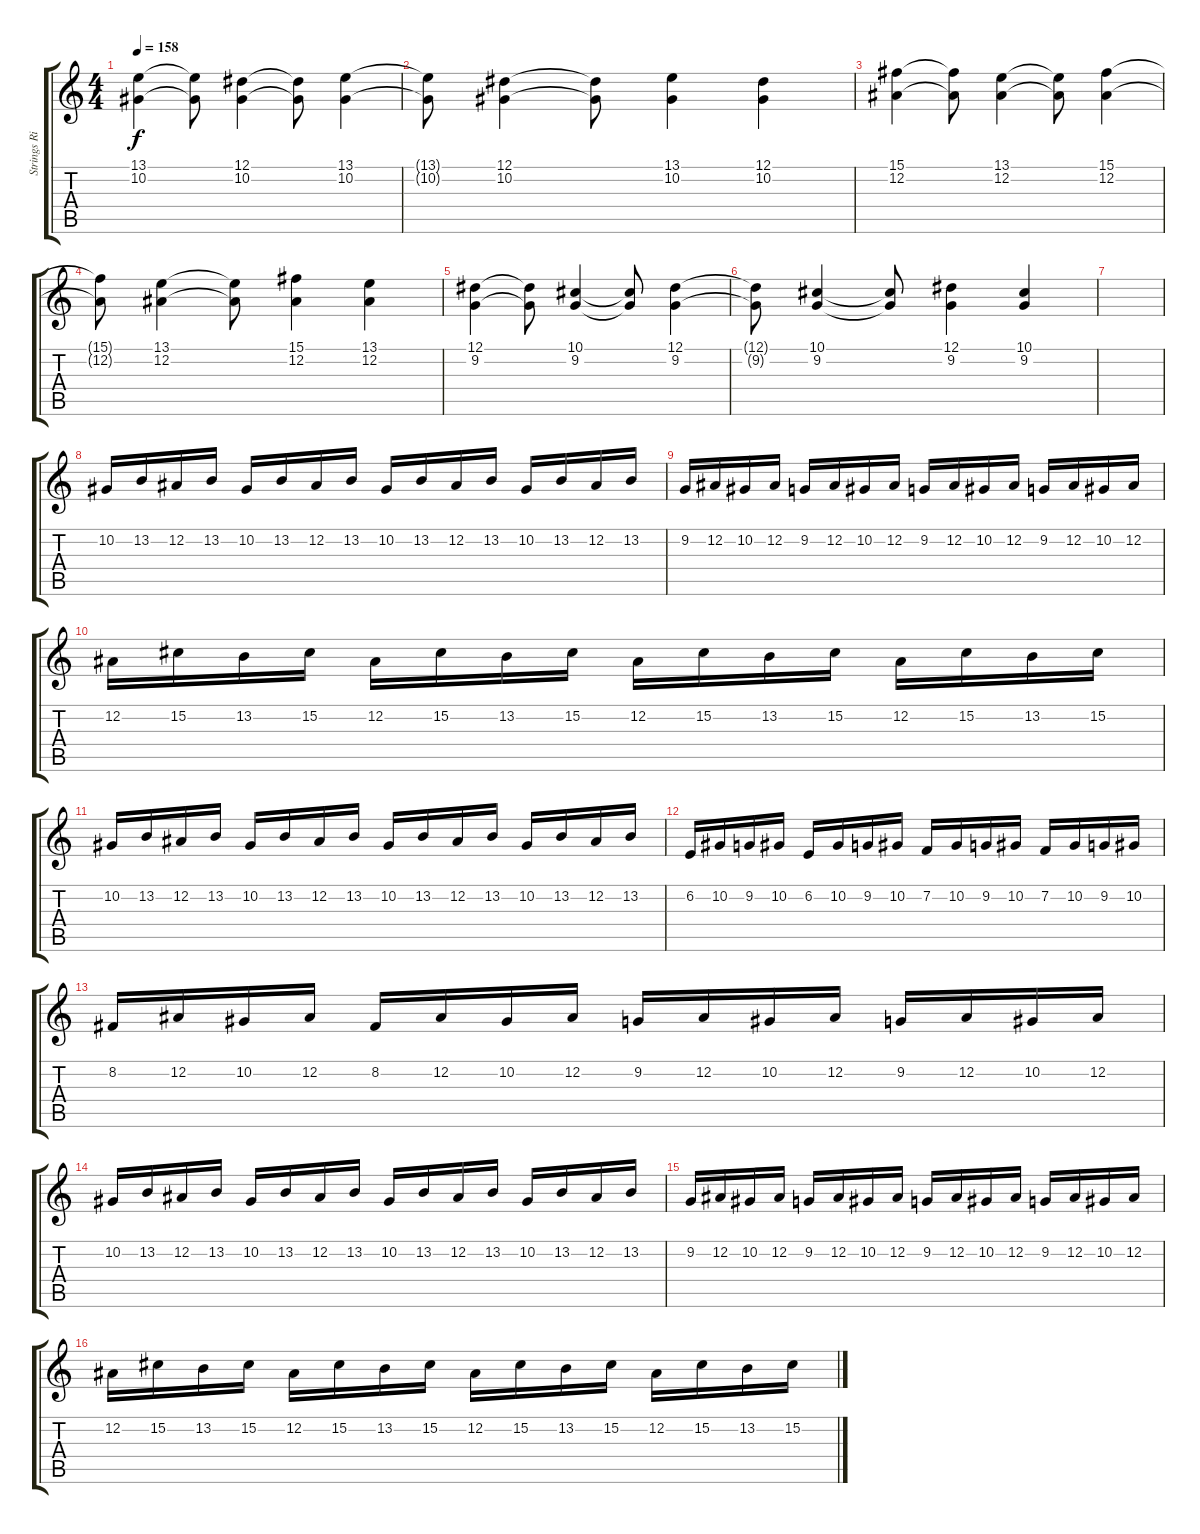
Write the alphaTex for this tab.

\track ("Strings RightHand" "Strings Ri") {instrument stringensemble1}
\staff {score tabs}
\tuning (Eb4 Bb3 Gb3 Db3 Ab2 Eb2) {hide}
\ts (4 4)
\tempo 158
\clef g2
\ks c
(13.1 10.2).4{dy f} (13.1{t} 10.2{t}).8 (12.1 10.2).4 (12.1{t} 10.2{t}).8 (13.1 10.2).4 |
(13.1{t} 10.2{t}).8 (12.1 10.2).4 (12.1{t} 10.2{t}).8 (13.1 10.2).4 (12.1 10.2).4 |
(15.1 12.2).4 (15.1{t} 12.2{t}).8 (13.1 12.2).4 (13.1{t} 12.2{t}).8 (15.1 12.2).4 |
(15.1{t} 12.2{t}).8 (13.1 12.2).4 (13.1{t} 12.2{t}).8 (15.1 12.2).4 (13.1 12.2).4 |
(12.1 9.2).4 (12.1{t} 9.2{t}).8 (10.1 9.2).4 (10.1{t} 9.2{t}).8 (12.1 9.2).4 |
(12.1{t} 9.2{t}).8 (10.1 9.2).4 (10.1{t} 9.2{t}).8 (12.1 9.2).4 (10.1 9.2).4 |
|
10.2.16 13.2.16 12.2.16 13.2.16 10.2.16 13.2.16 12.2.16 13.2.16 10.2.16 13.2.16 12.2.16 13.2.16 10.2.16 13.2.16 12.2.16 13.2.16 |
9.2.16 12.2.16 10.2.16 12.2.16 9.2.16 12.2.16 10.2.16 12.2.16 9.2.16 12.2.16 10.2.16 12.2.16 9.2.16 12.2.16 10.2.16 12.2.16 |
12.2.16 15.2.16 13.2.16 15.2.16 12.2.16 15.2.16 13.2.16 15.2.16 12.2.16 15.2.16 13.2.16 15.2.16 12.2.16 15.2.16 13.2.16 15.2.16 |
10.2.16 13.2.16 12.2.16 13.2.16 10.2.16 13.2.16 12.2.16 13.2.16 10.2.16 13.2.16 12.2.16 13.2.16 10.2.16 13.2.16 12.2.16 13.2.16 |
6.2.16 10.2.16 9.2.16 10.2.16 6.2.16 10.2.16 9.2.16 10.2.16 7.2.16 10.2.16 9.2.16 10.2.16 7.2.16 10.2.16 9.2.16 10.2.16 |
8.2.16 12.2.16 10.2.16 12.2.16 8.2.16 12.2.16 10.2.16 12.2.16 9.2.16 12.2.16 10.2.16 12.2.16 9.2.16 12.2.16 10.2.16 12.2.16 |
10.2.16 13.2.16 12.2.16 13.2.16 10.2.16 13.2.16 12.2.16 13.2.16 10.2.16 13.2.16 12.2.16 13.2.16 10.2.16 13.2.16 12.2.16 13.2.16 |
9.2.16 12.2.16 10.2.16 12.2.16 9.2.16 12.2.16 10.2.16 12.2.16 9.2.16 12.2.16 10.2.16 12.2.16 9.2.16 12.2.16 10.2.16 12.2.16 |
12.2.16 15.2.16 13.2.16 15.2.16 12.2.16 15.2.16 13.2.16 15.2.16 12.2.16 15.2.16 13.2.16 15.2.16 12.2.16 15.2.16 13.2.16 15.2.16
